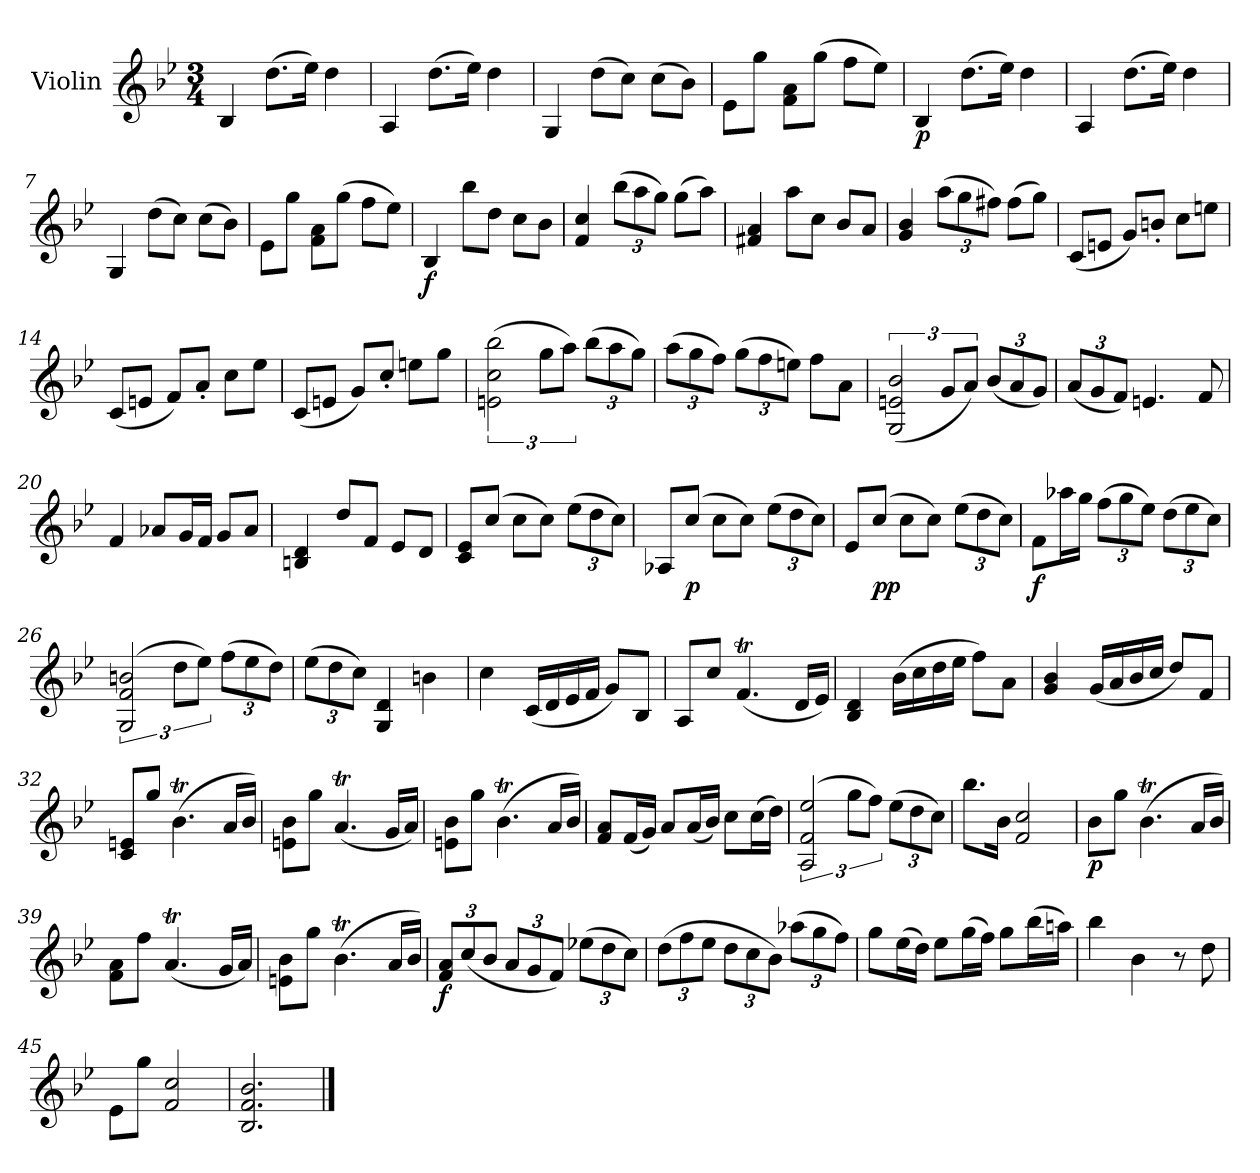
**kern	**dynam
*part1	*part1
*staff1	*staff1
*I"Violin	*
*I'Vln.	*
*clefG2	*
*k[b-e-]	*
*M3/4	*
*MM60	*
=1	=1
4B-/	.
(>8.dd\L	.
16ee-\Jk)	.
4dd\	.
=2	=2
4A/	.
(>8.dd\L	.
16ee-\Jk)	.
4dd\	.
=3	=3
4G/	.
(>8dd\L	.
8cc\J)	.
(>8cc\L	.
8b-\J)	.
=4	=4
8e-\L	.
8gg\J	.
8f\ 8a\L	.
(>8gg\J	.
8ff\L	.
8ee-\J)	.
=5	=5
!	!LO:DY:b
4B-/	p
(>8.dd\L	.
16ee-\Jk)	.
4dd\	.
=6	=6
4A/	.
(>8.dd\L	.
16ee-\Jk)	.
4dd\	.
=7	=7
4G/	.
(>8dd\L	.
8cc\J)	.
(>8cc\L	.
8b-\J)	.
=8	=8
8e-\L	.
8gg\J	.
8f\ 8a\L	.
(>8gg\J	.
8ff\L	.
8ee-\J)	.
!!LO:LB:g=z
=9	=9
!	!LO:DY:b
4B-/	f
8bb-\L	.
8dd\J	.
8cc\L	.
8b-\J	.
=10	=10
4f/ 4cc/	.
*Xbrackettup	*
(>12bb-\L	.
12aa\	.
12gg\J)	.
(>8gg\L	.
8aa\J)	.
=11	=11
4f#X/ 4a/	.
8aa\L	.
8cc\J	.
8b-/L	.
8a/J	.
=12	=12
4g/ 4b-/	.
(>12aa\L	.
12gg\	.
12ff#X\J)	.
(>8ff#\L	.
8gg\J)	.
=13	=13
(<8c/L	.
8en/J	.
8g/L)	.
8bn'/J	.
8cc\L	.
8een\J	.
=14	=14
(<8c/L	.
8en/J	.
8f/L)	.
8a'/J	.
8cc\L	.
8ee-\J	.
=15	=15
(<8c/L	.
8en/J	.
8g/L)	.
8cc'/J	.
8een\L	.
8gg\J	.
!!LO:LB:g=z
=16	=16
*brackettup	*
(>3en\ 3cc\ 3bb-\	.
12gg\L	.
12aa\J)	.
*Xbrackettup	*
(>12bb-\L	.
12aa\	.
12gg\J)	.
=17	=17
(>12aa\L	.
12gg\	.
12ff\J)	.
(>12gg\L	.
12ff\	.
12een\J)	.
8ff\L	.
8a\J	.
=18	=18
*brackettup	*
(<3G/ 3en/ 3b-/	.
12g/L	.
12a/J)	.
*Xbrackettup	*
(<12b-/L	.
12a/	.
12g/J)	.
=19	=19
(<12a/L	.
12g/	.
12f/J)	.
4.en/	.
8f/	.
=20	=20
4f/	.
8a-X/L	.
16g/L	.
16f/JJ	.
8g/L	.
8a-/J	.
=21	=21
4Bn/ 4d/	.
8dd/L	.
8f/J	.
8e-/L	.
8d/J	.
!!LO:LB:g=z
=22	=22
8c/ 8e-/L	.
(>8cc/J	.
8cc\L	.
8cc\J)	.
(>12ee-\L	.
12dd\	.
12cc\J)	.
=23	=23
8A-X/L	.
!	!LO:DY:b
(>8cc/J	p
8cc\L	.
8cc\J)	.
(>12ee-\L	.
12dd\	.
12cc\J)	.
=24	=24
8e-/L	.
!	!LO:DY:b
(>8cc/J	pp
8cc\L	.
8cc\J)	.
(>12ee-\L	.
12dd\	.
12cc\J)	.
=25	=25
!	!LO:DY:b
8f\L	f
16aa-X\L	.
16gg\JJ	.
(>12ff\L	.
12gg\	.
12ee-\J)	.
(>12dd\L	.
12ee-\	.
12cc\J)	.
=26	=26
*brackettup	*
(>3G/ 3f/ 3bn/	.
12dd\L	.
12ee-\J)	.
*Xbrackettup	*
(>12ff\L	.
12ee-\	.
12dd\J)	.
=27	=27
(>12ee-\L	.
12dd\	.
12cc\J)	.
4G/ 4d/	.
4bn\	.
!!LO:LB:g=z
=28	=28
4cc\	.
(<16c/LL	.
16d/	.
16e-/	.
16f/JJ	.
8g/L)	.
8B-/J	.
=29	=29
8A/L	.
8cc/J	.
(<4.fT/	.
16d/LL	.
16e-/JJ)	.
=30	=30
4B-/ 4d/	.
(>16b-\LL	.
16cc\	.
16dd\	.
16ee-\JJ	.
8ff\L)	.
8a\J	.
=31	=31
4g/ 4b-/	.
(<16g/LL	.
16a/	.
16b-/	.
16cc/JJ	.
8dd/L)	.
8f/J	.
=32	=32
8c/ 8en/L	.
8gg/J	.
(>4.b-T\	.
16a/LL	.
16b-/JJ)	.
=33	=33
8en\ 8b-\L	.
8gg\J	.
(<4.at/	.
16g/LL	.
16a/JJ)	.
=34	=34
8en\ 8b-\L	.
8gg\J	.
(>4.b-T\	.
16a/LL	.
16b-/JJ)	.
!!LO:LB:g=z
=35	=35
8f/ 8a/L	.
(<16f/L	.
16g/JJ)	.
8a/L	.
(<16a/L	.
16b-/JJ)	.
8cc\L	.
(>16cc\L	.
16dd\JJ)	.
=36	=36
*brackettup	*
(>3A/ 3f/ 3ee-/	.
12gg\L	.
12ff\J)	.
*Xbrackettup	*
(>12ee-\L	.
12dd\	.
12cc\J)	.
=37	=37
8.bb-\L	.
16b-\Jk	.
2f/ 2cc/	.
=38	=38
!	!LO:DY:b
8b-\L	p
8gg\J	.
(>4.b-T\	.
16a/LL	.
16b-/JJ)	.
=39	=39
8f\ 8a\L	.
8ff\J	.
(<4.at/	.
16g/LL	.
16a/JJ)	.
=40	=40
8en\ 8b-\L	.
8gg\J	.
(>4.b-T\	.
16a/LL	.
16b-/JJ)	.
=41	=41
!	!LO:DY:b
12f/ 12a/L	f
(<12cc/	.
12b-/J	.
12a/L	.
12g/	.
12f/J)	.
(>12ee-X\L	.
12dd\	.
12cc\J)	.
!!LO:LB:g=z
=42	=42
(>12dd\L	.
12ff\	.
12ee-\J	.
12dd\L	.
12cc\	.
12b-\J)	.
(>12aa-X\L	.
12gg\	.
12ff\J)	.
=43	=43
8gg\L	.
(>16ee-\L	.
16dd\JJ)	.
8ee-\L	.
(>16gg\L	.
16ff\JJ)	.
8gg\L	.
(>16bb-\L	.
16aan\JJ)	.
=44	=44
4bb-\	.
4b-\	.
8r	.
8dd\	.
=45	=45
8e-\L	.
8gg\J	.
2f/ 2cc/	.
=46	=46
2.B-/ 2.f/ 2.b-/	.
==	==
*-	*-
